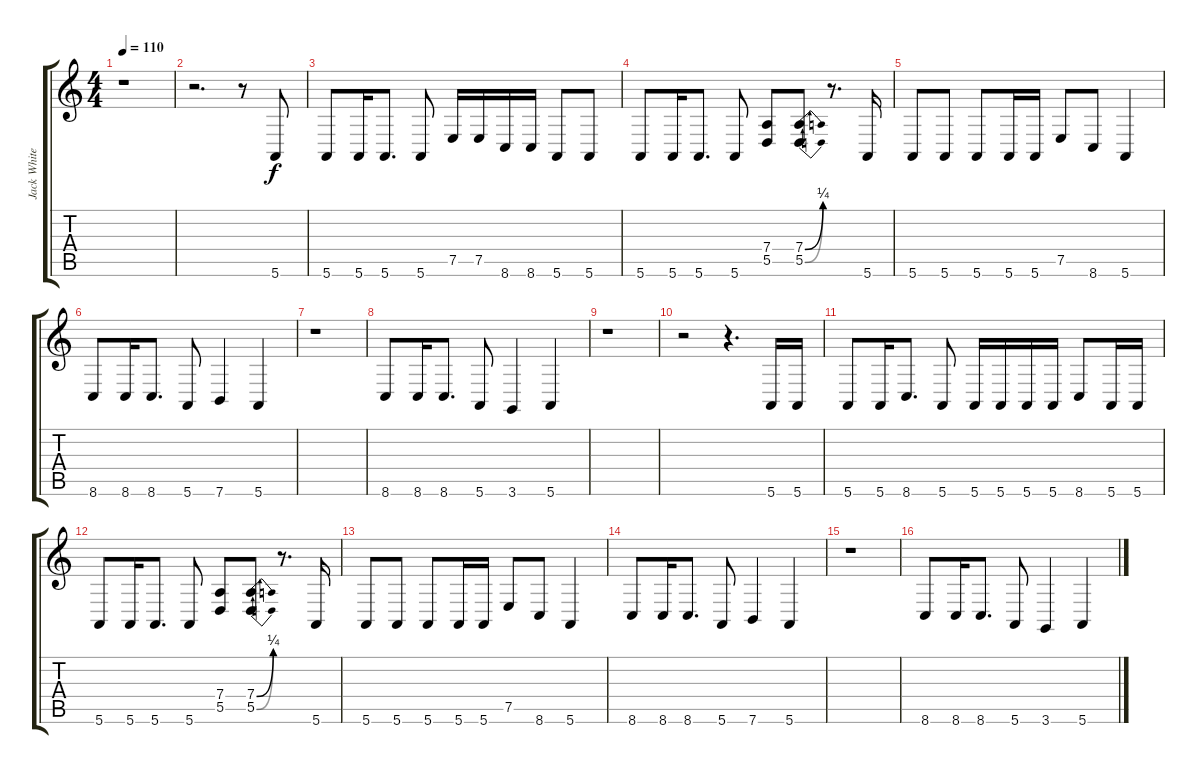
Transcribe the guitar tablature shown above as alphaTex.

\track ("Jack White (voice)" "Jack White") {instrument englishhorn}
\staff {score tabs}
\tuning (E4 B3 G3 D3 A2 E2) {hide}
\ts (4 4)
\tempo 110
\clef g2
\ks c
r.1{dy f} |
r.2{d} r.8 5.6.8 |
5.6.8 5.6.16 5.6.8{d} 5.6.8 7.5.16 7.5.16 8.6.16 8.6.16 5.6.8 5.6.8 |
5.6.8 5.6.16 5.6.8{d} 5.6.8 (7.4 5.5).8 (7.4{be (bend 0 0 60 1)} 5.5{be (bend 0 0 60 1)}).8 r.8{d} 5.6.16 |
5.6.8 5.6.8 5.6.8 5.6.16 5.6.16 7.5.8 8.6.8 5.6.4 |
8.6.8 8.6.16 8.6.8{d} 5.6.8 7.6.4 5.6.4 |
r.1 |
8.6.8 8.6.16 8.6.8{d} 5.6.8 3.6.4 5.6.4 |
r.1 |
r.2 r.4{d} 5.6.16 5.6.16 |
5.6.8 5.6.16 8.6.8{d} 5.6.8 5.6.16 5.6.16 5.6.16 5.6.16 8.6.8 5.6.16 5.6.16 |
5.6.8 5.6.16 5.6.8{d} 5.6.8 (7.4 5.5).8 (7.4{be (bend 0 0 60 1)} 5.5{be (bend 0 0 60 1)}).8 r.8{d} 5.6.16 |
5.6.8 5.6.8 5.6.8 5.6.16 5.6.16 7.5.8 8.6.8 5.6.4 |
8.6.8 8.6.16 8.6.8{d} 5.6.8 7.6.4 5.6.4 |
r.1 |
8.6.8 8.6.16 8.6.8{d} 5.6.8 3.6.4 5.6.4
